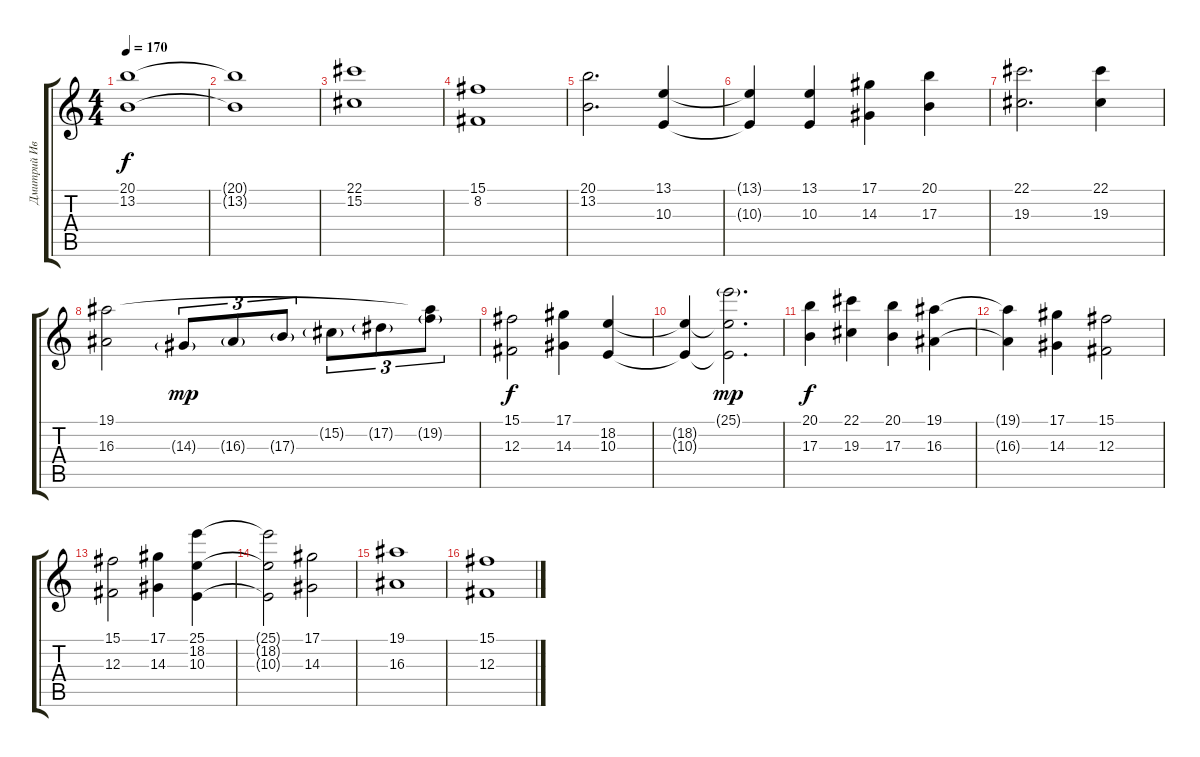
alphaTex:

\track ("Дмитрий Иванов" "Дмитрий Ив") {instrument stringensemble1}
\staff {score tabs}
\tuning (Eb4 Bb3 Gb3 Db3 Ab2 Eb2) {hide}
\ts (4 4)
\tempo 170
\clef g2
\ks c
(20.1 13.2).1{dy f instrument stringensemble1} |
(20.1{t} 13.2{t}).1 |
(22.1 15.2).1 |
(15.1 8.2).1 |
(20.1 13.2).2{d} (13.1 10.3).4 |
(13.1{t} 10.3{t}).4 (13.1 10.3).4 (17.1 14.3).4 (20.1 17.3).4 |
(22.1 19.3).2{d} (22.1 19.3).4 |
(19.1 16.3).2 14.3{g}.8{tu (3 2) dy mp} 16.3{g}.8{tu (3 2)} 17.3{g}.8{tu (3 2)} 15.2{g}.8{tu (3 2)} 17.2{g}.8{tu (3 2)} (19.1{t} 19.2{g}).8{tu (3 2)} |
(15.1 12.3).2{dy f} (17.1 14.3).4 (18.2 10.3).4 |
(18.2{t} 10.3{t}).4 (25.1{g} 18.2{t} 10.3{t}).2{d dy mp} |
(20.1 17.3).4{dy f} (22.1 19.3).4 (20.1 17.3).4 (19.1 16.3).4 |
(19.1{t} 16.3{t}).4 (17.1 14.3).4 (15.1 12.3).2 |
(15.1 12.3).2 (17.1 14.3).4 (25.1 18.2 10.3).4 |
(25.1{t} 18.2{t} 10.3{t}).2 (17.1 14.3).2 |
(19.1 16.3).1 |
(15.1 12.3).1
